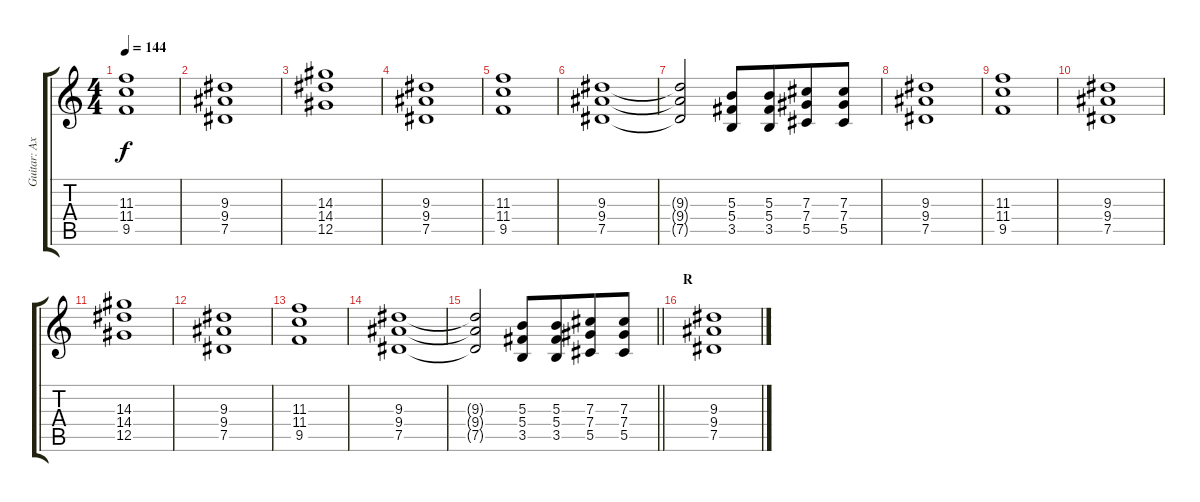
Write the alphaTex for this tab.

\track ("Guitar: Axel" "Guitar: Ax") {instrument acousticguitarsteel}
\staff {score tabs}
\tuning (Eb4 Bb3 Gb3 Db3 Ab2 Eb2) {hide}
\ts (4 4)
\tempo 144
\clef g2
\ks c
(11.3 11.4 9.5).1{dy f} |
(9.3 9.4 7.5).1 |
(14.3 14.4 12.5).1 |
(9.3 9.4 7.5).1 |
(11.3 11.4 9.5).1 |
(9.3 9.4 7.5).1 |
(9.3{t} 9.4{t} 7.5{t}).2 (5.3 5.4 3.5).8 (5.3 5.4 3.5).8{beam merge} (7.3 7.4 5.5).8 (7.3 7.4 5.5).8 |
(9.3 9.4 7.5).1 |
(11.3 11.4 9.5).1 |
(9.3 9.4 7.5).1 |
(14.3 14.4 12.5).1 |
(9.3 9.4 7.5).1 |
(11.3 11.4 9.5).1 |
(9.3 9.4 7.5).1 |
\barLineRight lightlight
(9.3{t} 9.4{t} 7.5{t}).2 (5.3 5.4 3.5).8 (5.3 5.4 3.5).8{beam merge} (7.3 7.4 5.5).8 (7.3 7.4 5.5).8 |
\section ("" "R")
(9.3 9.4 7.5).1
